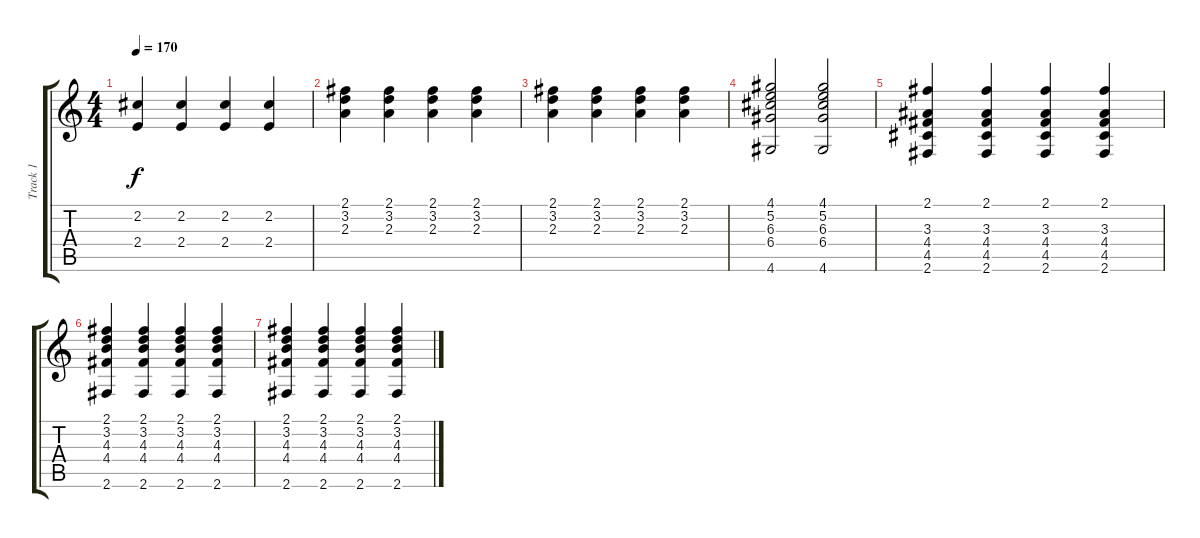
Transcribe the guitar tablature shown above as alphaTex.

\track ("Track 1" "Track 1") {instrument acousticguitarsteel}
\staff {score tabs}
\tuning (E4 B3 G3 D3 A2 E2) {hide}
\ts (4 4)
\tempo 170
\clef g2
\ks c
(2.2 2.4).4{dy f} (2.2 2.4).4 (2.2 2.4).4 (2.2 2.4).4 |
(2.1 3.2 2.3).4 (2.1 3.2 2.3).4 (2.1 3.2 2.3).4 (2.1 3.2 2.3).4 |
(2.1 3.2 2.3).4 (2.1 3.2 2.3).4 (2.1 3.2 2.3).4 (2.1 3.2 2.3).4 |
(4.1 5.2 6.3 6.4 4.6).2 (4.1 5.2 6.3 6.4 4.6).2 |
(2.1 3.3 4.4 4.5 2.6).4 (2.1 3.3 4.4 4.5 2.6).4 (2.1 3.3 4.4 4.5 2.6).4 (2.1 3.3 4.4 4.5 2.6).4 |
(2.1 3.2 4.3 4.4 2.6).4 (2.1 3.2 4.3 4.4 2.6).4 (2.1 3.2 4.3 4.4 2.6).4 (2.1 3.2 4.3 4.4 2.6).4 |
(2.1 3.2 4.3 4.4 2.6).4 (2.1 3.2 4.3 4.4 2.6).4 (2.1 3.2 4.3 4.4 2.6).4 (2.1 3.2 4.3 4.4 2.6).4
